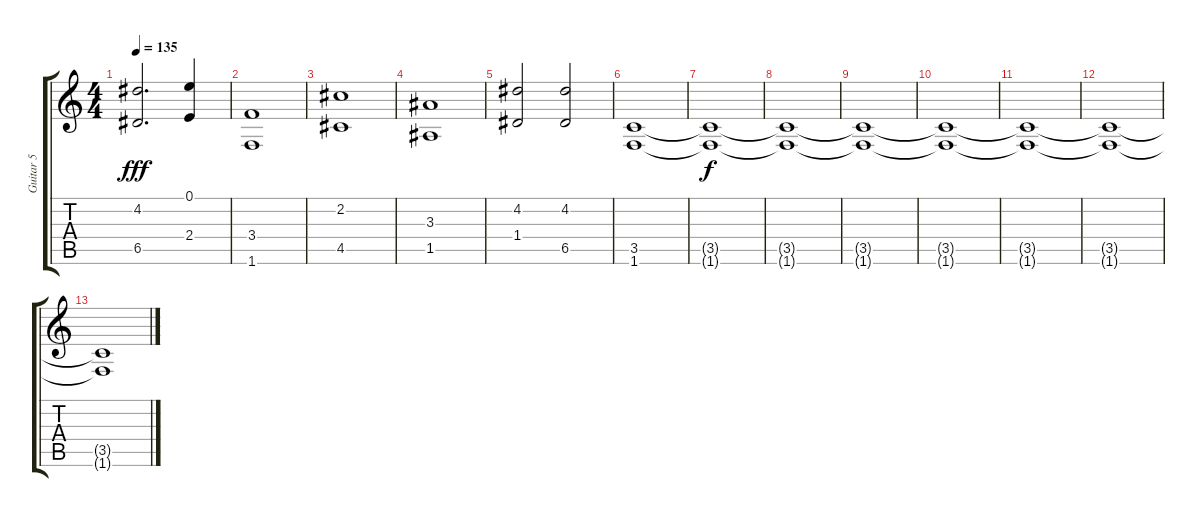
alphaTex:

\track ("Guitar 5" "Guitar 5") {instrument distortionguitar}
\staff {score tabs}
\tuning (E4 B3 G3 D3 A2 E2) {hide}
\ts (4 4)
\tempo 135
\clef g2
\ks c
(4.2 6.5).2{d dy fff} (0.1 2.4).4 |
(3.4 1.6).1 |
(2.2 4.5).1 |
(3.3 1.5).1 |
(4.2 1.4).2 (4.2 6.5).2 |
(3.5 1.6).1 |
(3.5{t} 1.6{t}).1{dy f} |
(3.5{t} 1.6{t}).1 |
(3.5{t} 1.6{t}).1 |
(3.5{t} 1.6{t}).1 |
(3.5{t} 1.6{t}).1 |
(3.5{t} 1.6{t}).1 |
(3.5{t} 1.6{t}).1
